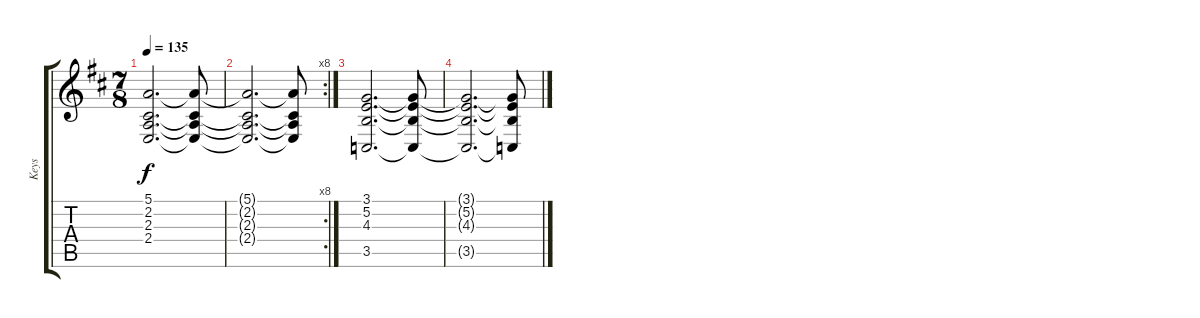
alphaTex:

\track ("Keys" "Keys") {instrument pad2warm}
\staff {score tabs}
\tuning (E4 B3 G3 D3 A2 E2) {hide}
\ts (7 8)
\tempo 135
\clef g2
\ks d
(5.1 2.2 2.3 2.4).2{d dy f} (5.1{t} 2.2{t} 2.3{t} 2.4{t}).8 |
\rc 8
(5.1{t} 2.2{t} 2.3{t} 2.4{t}).2{d} (5.1{t} 2.2{t} 2.3{t} 2.4{t}).8 |
(3.1 5.2 4.3 3.5).2{d} (3.1{t} 5.2{t} 4.3{t} 3.5{t}).8 |
(3.1{t} 5.2{t} 4.3{t} 3.5{t}).2{d} (3.1{t} 5.2{t} 4.3{t} 3.5{t}).8
